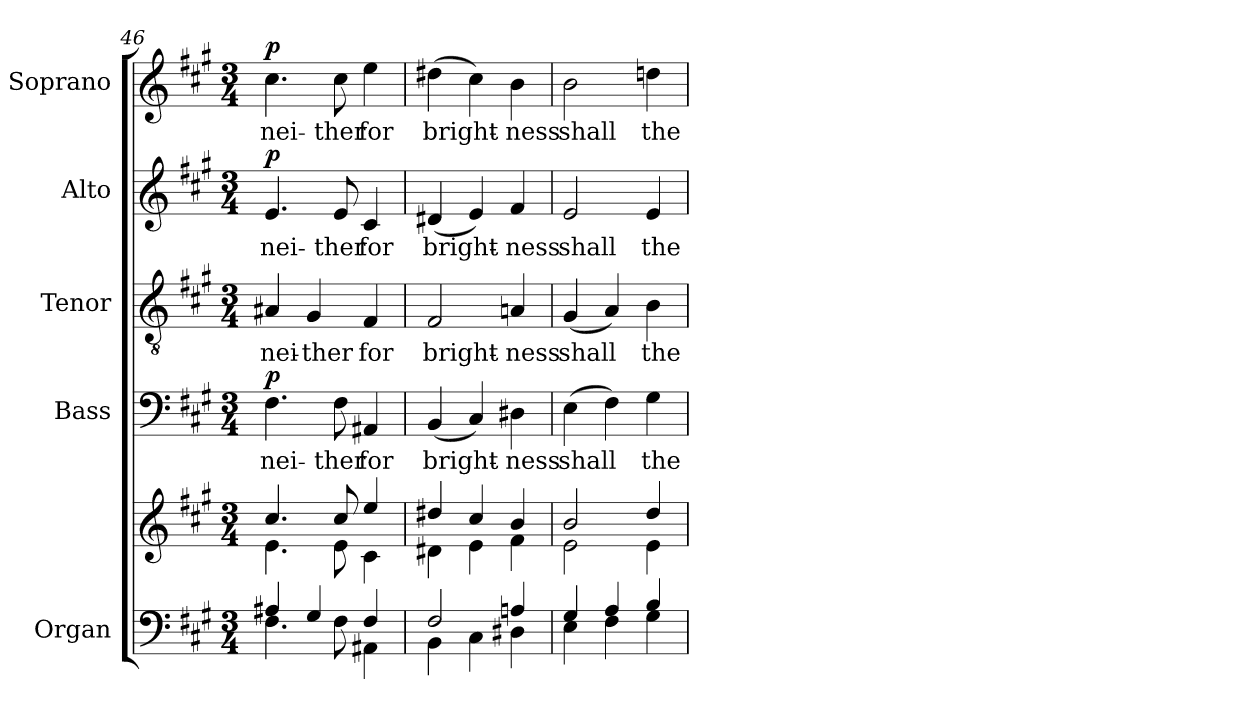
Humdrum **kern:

**kern	**kern	**kern	**text	**dynam	**kern	**text	**kern	**text	**dynam	**kern	**text	**dynam
*part5	*part5	*part4	*part4	*part4	*part3	*part3	*part2	*part2	*part2	*part1	*part1	*part1
*staff6	*staff5	*staff4	*staff4	*staff4	*staff3	*staff3	*staff2	*staff2	*staff2	*staff1	*staff1	*staff1
*I"Organ	*	*I"Bass	*	*	*I"Tenor	*	*I"Alto	*	*	*I"Soprano	*	*
*	*	*I'B	*	*	*I'T	*	*I'A	*	*	*I'S	*	*
*clefF4	*clefG2	*clefF4	*	*	*clefGv2	*	*clefG2	*	*	*clefG2	*	*
*k[f#c#g#]	*k[f#c#g#]	*k[f#c#g#]	*	*	*k[f#c#g#]	*	*k[f#c#g#]	*	*	*k[f#c#g#]	*	*
*A:	*A:	*A:	*	*	*A:	*	*A:	*	*	*A:	*	*
*M3/4	*M3/4	*M3/4	*	*	*M3/4	*	*M3/4	*	*	*M3/4	*	*
=46	=46	=46	=46	=46	=46	=46	=46	=46	=46	=46	=46	=46
*^	*^	*	*	*	*	*	*	*	*	*	*	*
!	!	!	!	!	!LO:LY:b	!LO:DY:b	!	!LO:LY:b	!	!LO:LY:b	!LO:DY:b	!	!LO:LY:b	!LO:DY:b
4A#X/	4.F#	4.cc#	4.e\	4.F#	nei-	p	4A#X	nei-	4.e	nei-	p	4.cc#	nei-	p
!	!	!	!	!	!	!	!	!LO:LY:b	!	!	!	!	!	!
4G#/	.	.	.	.	.	.	4G#	-ther	.	.	.	.	.	.
!	!	!	!	!	!LO:LY:b	!	!	!	!	!LO:LY:b	!	!	!LO:LY:b	!
.	8F#	8cc#	8e\	8F#	-ther	.	.	.	8e	-ther	.	8cc#	-ther	.
!	!	!	!	!	!LO:LY:b	!	!	!LO:LY:b	!	!LO:LY:b	!	!	!LO:LY:b	!
4F#/	4AA#X	4ee	4c#\	4AA#X	for	.	4F#	for	4c#	for	.	4ee	for	.
=47	=47	=47	=47	=47	=47	=47	=47	=47	=47	=47	=47	=47	=47	=47
!	!	!	!	!	!LO:LY:b	!	!	!LO:LY:b	!	!LO:LY:b	!	!	!LO:LY:b	!
2F#/	4BB\	4dd#X	4d#X\	(<4BB	bright-	.	2F#	bright-	(<4d#X	bright-	.	(>4dd#X	bright-	.
.	4C#\	4cc#/	4e	4C#)	.	.	.	.	4e)	.	.	4cc#)	.	.
!	!	!	!	!	!LO:LY:b	!	!	!LO:LY:b	!	!LO:LY:b	!	!	!LO:LY:b	!
4An	4D#X	4b/	4f#	4D#X	ness	.	4An	-ness	4f#	ness	.	4b	ness	.
=48	=48	=48	=48	=48	=48	=48	=48	=48	=48	=48	=48	=48	=48	=48
!	!	!	!	!	!LO:LY:b	!	!	!LO:LY:b	!	!LO:LY:b	!	!	!LO:LY:b	!
4G#	4E	2b/	2e	(>4E	shall	.	(<4G#	shall	2e	shall	.	2b	shall	.
4A	4F#	.	.	4F#)	.	.	4A)	.	.	.	.	.	.	.
!	!	!	!	!	!LO:LY:b	!	!	!LO:LY:b	!	!LO:LY:b	!	!	!LO:LY:b	!
4B	4G#	4dd	4e\	4G#	the	.	4B	the	4e	the	.	4ddn	the	.
*v	*v	*	*	*	*	*	*	*	*	*	*	*	*	*
*	*v	*v	*	*	*	*	*	*	*	*	*	*	*
=	=	=	=	=	=	=	=	=	=	=	=	=
*-	*-	*-	*-	*-	*-	*-	*-	*-	*-	*-	*-	*-
